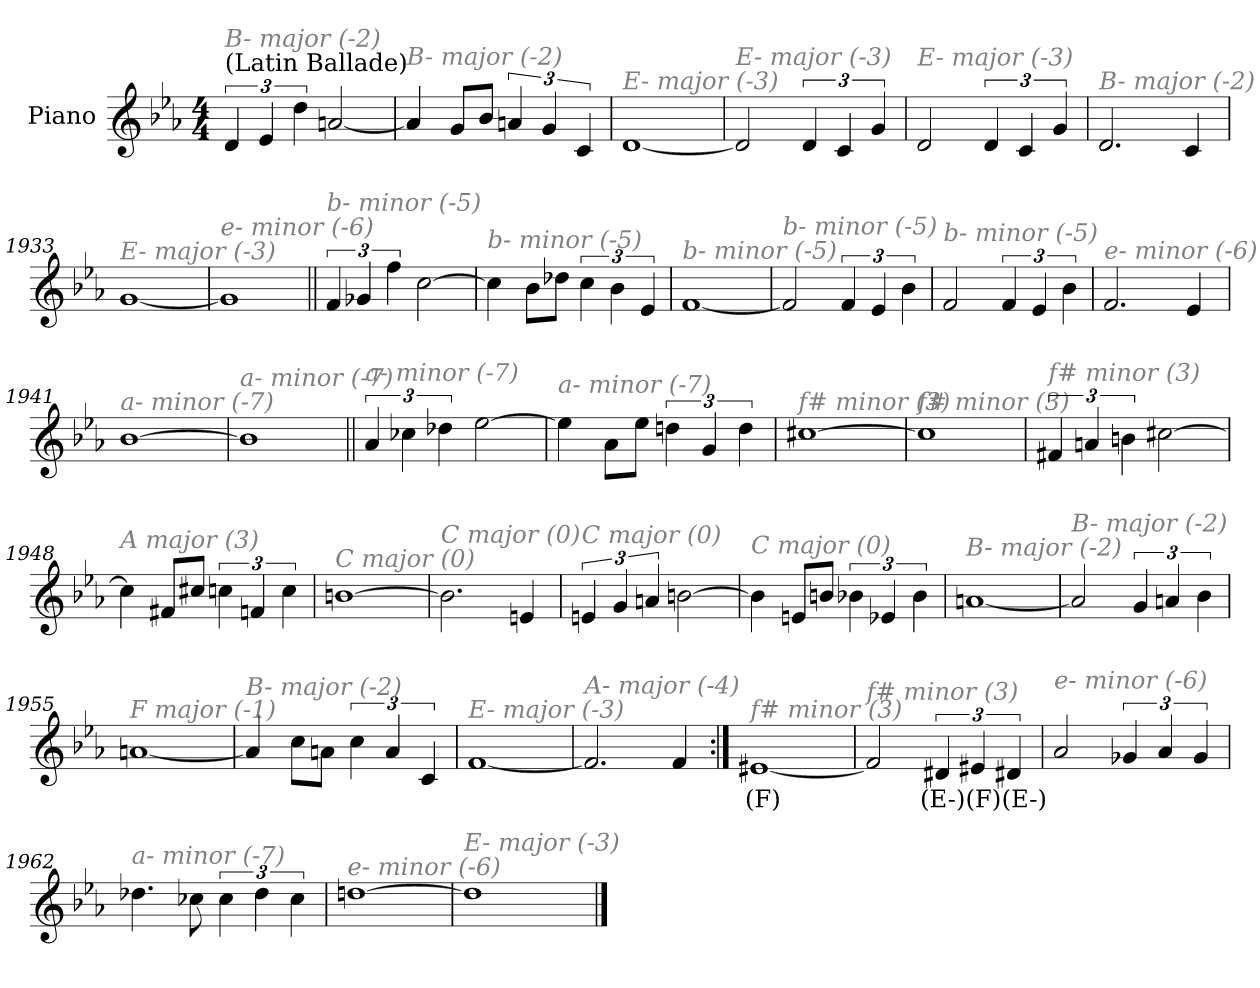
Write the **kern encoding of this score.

**kern	**text
*part1	*part1
*staff1	*staff1
*I"Piano	*
*I'Pno.	*
*clefG2	*
*k[b-e-a-]	*
*M4/4	*
*MM120	*
=1	=1
!LO:TX:a:t=(Latin Ballade)	!
!LO:TX:i:color=#808080:t=B- major (-2)	!
6d/	.
6e-/	.
6dd\	.
[2an/	.
=1928	=1928
!LO:TX:i:color=#808080:t=B- major (-2)	!
4a/]	.
8g/L	.
8b-/J	.
6an/	.
6g/	.
6c/	.
=1929	=1929
!LO:TX:i:color=#808080:t=E- major (-3)	!
[1d	.
=1930	=1930
!LO:TX:i:color=#808080:t=E- major (-3)	!
2d/]	.
6d/	.
6c/	.
6g/	.
!!LO:LB:g=z
=1931	=1931
!LO:TX:i:color=#808080:t=E- major (-3)	!
2d/	.
6d/	.
6c/	.
6g/	.
=1932	=1932
!LO:TX:i:color=#808080:t=B- major (-2)	!
2.d/	.
4c/	.
=1933	=1933
!LO:TX:i:color=#808080:t=E- major (-3)	!
[1g	.
=1934	=1934
!LO:TX:i:color=#808080:t=e- minor (-6)	!
1g]	.
!!LO:LB:g=z
=1935||	=1935||
!LO:TX:i:color=#808080:t=b- minor (-5)	!
6f/	.
6g-X/	.
6ff\	.
[2cc\	.
=1936	=1936
!LO:TX:i:color=#808080:t=b- minor (-5)	!
4cc\]	.
8b-\L	.
8dd-X\J	.
6cc\	.
6b-\	.
6e-/	.
=1937	=1937
!LO:TX:i:color=#808080:t=b- minor (-5)	!
[1f	.
=1938	=1938
!LO:TX:i:color=#808080:t=b- minor (-5)	!
2f/]	.
6f/	.
6e-/	.
6b-\	.
!!LO:LB:g=z
=1939	=1939
!LO:TX:i:color=#808080:t=b- minor (-5)	!
2f/	.
6f/	.
6e-/	.
6b-\	.
=1940	=1940
!LO:TX:i:color=#808080:t=e- minor (-6)	!
2.f/	.
4e-/	.
=1941	=1941
!LO:TX:i:color=#808080:t=a- minor (-7)	!
[1b-	.
=1942	=1942
!LO:TX:i:color=#808080:t=a- minor (-7)	!
1b-]	.
!!LO:LB:g=z
=1943||	=1943||
!LO:TX:i:color=#808080:t=a- minor (-7)	!
6a-/	.
6cc-X\	.
6dd-X\	.
[2ee-\	.
=1944	=1944
!LO:TX:i:color=#808080:t=a- minor (-7)	!
4ee-\]	.
8a-\L	.
8ee-\J	.
6ddn\	.
6g/	.
6dd\	.
=1945	=1945
!LO:TX:i:color=#808080:t=f# minor (3)	!
[1cc#X	.
=1946	=1946
!LO:TX:i:color=#808080:t=f# minor (3)	!
1cc#]	.
!!LO:LB:g=z
=1947	=1947
!LO:TX:i:color=#808080:t=f# minor (3)	!
6f#X/	.
6an/	.
6bn\	.
[2cc#X\	.
=1948	=1948
!LO:TX:i:color=#808080:t=A major (3)	!
4cc#\]	.
8f#X/L	.
8cc#X/J	.
6ccn\	.
6fn/	.
6cc\	.
=1949	=1949
!LO:TX:i:color=#808080:t=C major (0)	!
[1bn	.
=1950	=1950
!LO:TX:i:color=#808080:t=C major (0)	!
2.b\]	.
4en/	.
!!LO:LB:g=z
=1951	=1951
!LO:TX:i:color=#808080:t=C major (0)	!
6en/	.
6g/	.
6an/	.
[2bn\	.
=1952	=1952
!LO:TX:i:color=#808080:t=C major (0)	!
4b\]	.
8en/L	.
8bn/J	.
6b-X\	.
6e-X/	.
6b-\	.
=1953	=1953
!LO:TX:i:color=#808080:t=B- major (-2)	!
[1an	.
=1954	=1954
!LO:TX:i:color=#808080:t=B- major (-2)	!
2a/]	.
6g/	.
6an/	.
6b-\	.
!!LO:LB:g=z
=1955	=1955
!LO:TX:i:color=#808080:t=F major (-1)	!
[1an	.
=1956	=1956
!LO:TX:i:color=#808080:t=B- major (-2)	!
4a/]	.
8cc\L	.
8an\J	.
6cc\	.
6a/	.
6c/	.
=1957	=1957
!LO:TX:i:color=#808080:t=E- major (-3)	!
[1f	.
=1958	=1958
!LO:TX:i:color=#808080:t=A- major (-4)	!
2.f/]	.
4f/	.
!!LO:LB:g=z
=1959:|!	=1959:|!
!LO:TX:i:color=#808080:t=f# minor (3)	!
[1e#Xi	(F)
=1960	=1960
!LO:TX:i:color=#808080:t=f# minor (3)	!
2f/]	.
6d#Xi/	(E-)
6e#Xi/	(F)
6d#Xi/	(E-)
=1961	=1961
!LO:TX:i:color=#808080:t=e- minor (-6)	!
2a-/	.
6g-X/	.
6a-/	.
6g-/	.
=1962	=1962
!LO:TX:i:color=#808080:t=a- minor (-7)	!
4.dd-X\	.
8cc-X\	.
6cc-\	.
6dd-\	.
6cc-\	.
=1963	=1963
!LO:TX:i:color=#808080:t=e- minor (-6)	!
[1ddn	.
=1964	=1964
!LO:TX:i:color=#808080:t=E- major (-3)	!
1dd]	.
==	==
*-	*-
